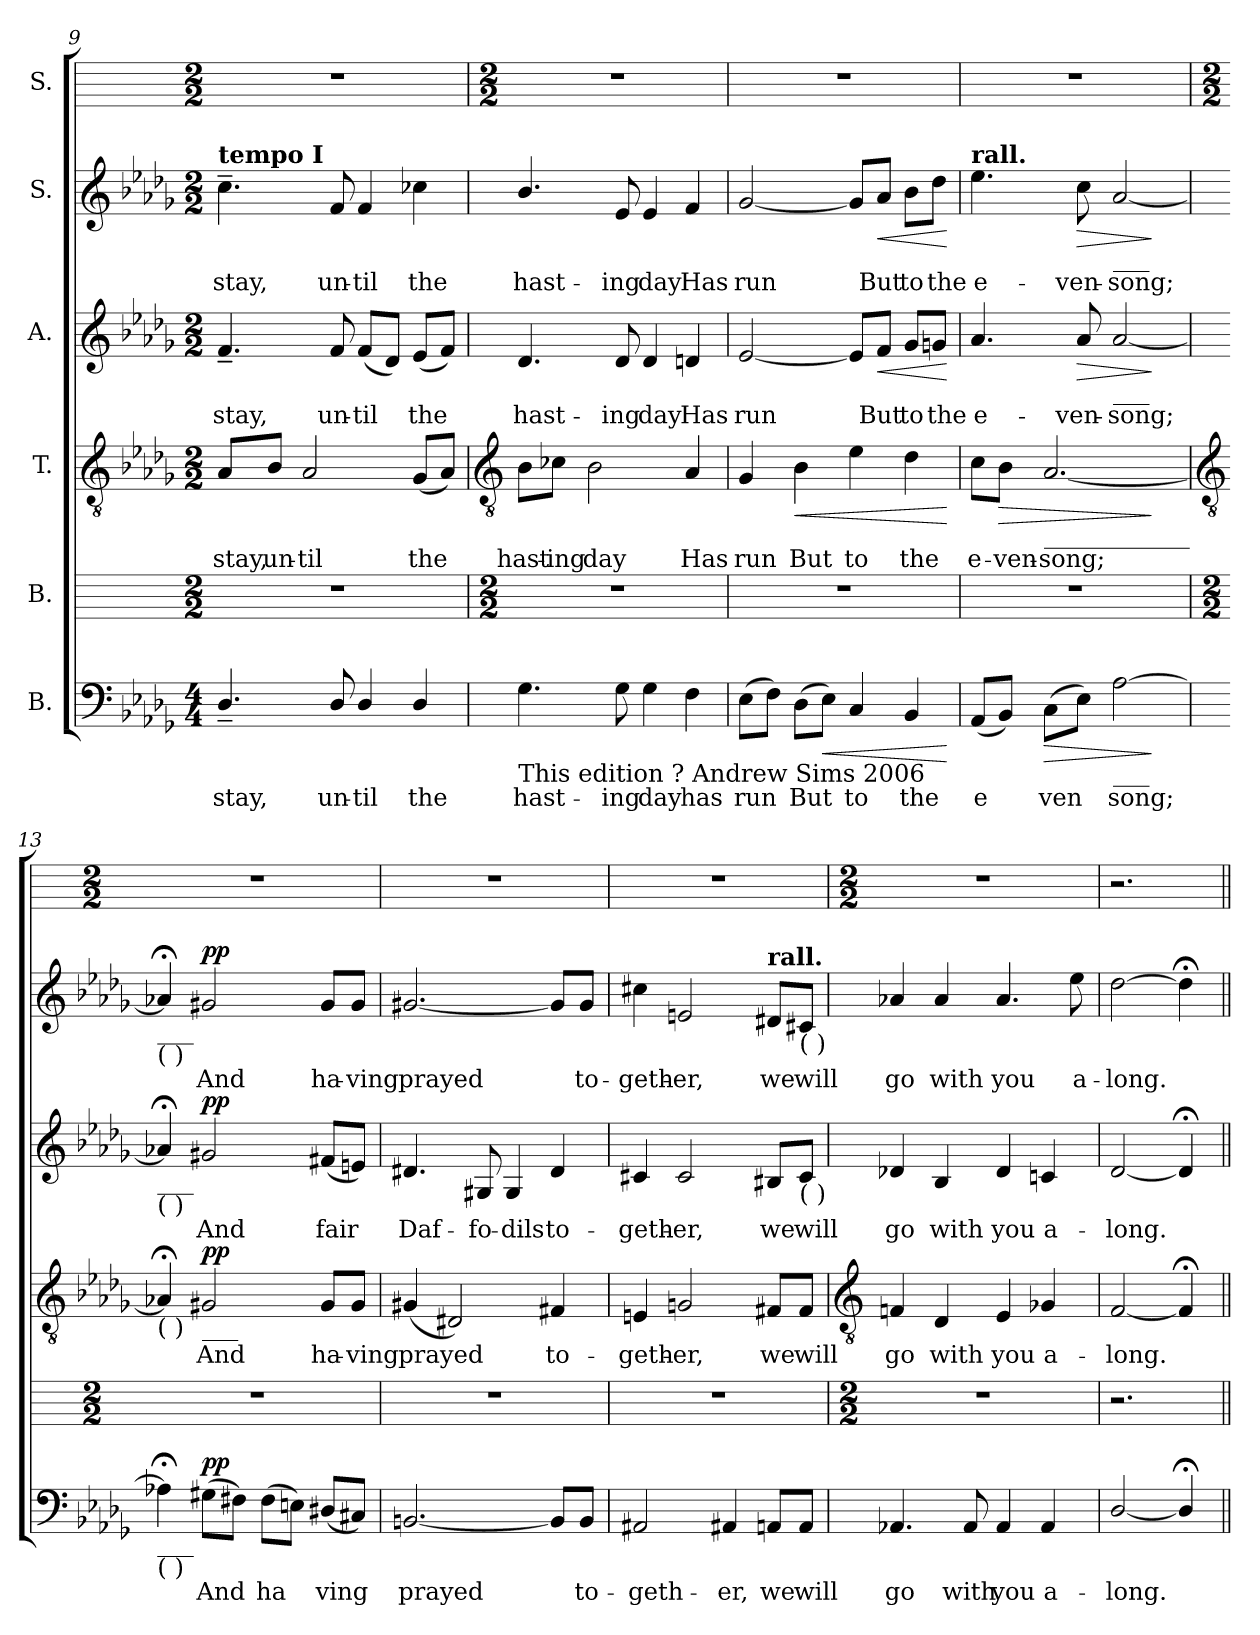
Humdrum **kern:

**kern	**text	**dynam	**kern	**kern	**text	**dynam	**kern	**text	**dynam	**kern	**text	**dynam	**kern
*part6	*part6	*part6	*part5	*part4	*part4	*part4	*part3	*part3	*part3	*part2	*part2	*part2	*part1
*staff6	*staff6	*staff6	*staff5	*staff4	*staff4	*staff4	*staff3	*staff3	*staff3	*staff2	*staff2	*staff2	*staff1
*I"B.	*	*	*I"B.	*I"T.	*	*	*I"A.	*	*	*I"S.	*	*	*I"S.
*clefF4	*	*	*	*clefGv2	*	*	*clefG2	*	*	*clefG2	*	*	*
*k[b-e-a-d-g-]	*	*	*	*k[b-e-a-d-g-]	*	*	*k[b-e-a-d-g-]	*	*	*k[b-e-a-d-g-]	*	*	*
*D-:	*	*	*	*D-:	*	*	*D-:	*	*	*D-:	*	*	*
*M4/4	*	*	*M2/2	*M2/2	*	*	*M2/2	*	*	*M2/2	*	*	*M2/2
=9	=9	=9	=9	=9	=9	=9	=9	=9	=9	=9	=9	=9	=9
!	!	!	!	!	!	!	!	!	!	!LO:TX:a:B:t=tempo I	!	!	!
!	!LO:LY:b	!	!	!	!LO:LY:b	!	!	!LO:LY:b	!	!	!LO:LY:b	!	!
4.D-~/	stay,	.	1r	8A-L	stay,	.	4.f~	stay,	.	4.cc~	stay,	.	1r
!	!	!	!	!	!LO:LY:b	!	!	!	!	!	!	!	!
.	.	.	.	8B-J	un-	.	.	.	.	.	.	.	.
!	!	!	!	!	!LO:LY:b	!	!	!	!	!	!	!	!
.	.	.	.	2A-	-til	.	.	.	.	.	.	.	.
!	!LO:LY:b	!	!	!	!	!	!	!LO:LY:b	!	!	!LO:LY:b	!	!
8D-/	un-	.	.	.	.	.	8f	un-	.	8f	un-	.	.
!	!LO:LY:b	!	!	!	!	!	!	!LO:LY:b	!	!	!LO:LY:b	!	!
4D-/	-til	.	.	.	.	.	(<8fL	-til	.	4f	-til	.	.
.	.	.	.	.	.	.	8d-J)	.	.	.	.	.	.
!	!LO:LY:b	!	!	!	!LO:LY:b	!	!	!LO:LY:b	!	!	!LO:LY:b	!	!
4D-/	the	.	.	(<8G-L	the	.	(<8e-L	the	.	4cc-X	the	.	.
.	.	.	.	8A-J)	.	.	8fJ)	.	.	.	.	.	.
!!LO:LB:g=z
=10	=10	=10	=10	=10	=10	=10	=10	=10	=10	=10	=10	=10	=10
*	*	*	*	*clefGv2	*	*	*	*	*	*	*	*	*
*	*	*	*M2/2	*	*	*	*	*	*	*	*	*	*M2/2
!LO:TX:b:t=This edition ? Andrew Sims 2006	!	!	!	!	!	!	!	!	!	!	!	!	!
!	!LO:LY:b	!	!	!	!LO:LY:b	!	!	!LO:LY:b	!	!	!LO:LY:b	!	!
4.G-	hast-	.	1r	8B-L	hast-	.	4.d-	hast-	.	4.b-/	hast-	.	1r
!	!	!	!	!	!LO:LY:b	!	!	!	!	!	!	!	!
.	.	.	.	8c-XJ	-ing	.	.	.	.	.	.	.	.
!	!	!	!	!	!LO:LY:b	!	!	!	!	!	!	!	!
.	.	.	.	2B-	day	.	.	.	.	.	.	.	.
!	!LO:LY:b	!	!	!	!	!	!	!LO:LY:b	!	!	!LO:LY:b	!	!
8G-	-ing	.	.	.	.	.	8d-	-ing	.	8e-	-ing	.	.
!	!LO:LY:b	!	!	!	!	!	!	!LO:LY:b	!	!	!LO:LY:b	!	!
4G-	day	.	.	.	.	.	4d-	day	.	4e-	day	.	.
!	!LO:LY:b	!	!	!	!LO:LY:b	!	!	!LO:LY:b	!	!	!LO:LY:b	!	!
4F	has	.	.	4A-	Has	.	4dn	Has	.	4f	Has	.	.
=11	=11	=11	=11	=11	=11	=11	=11	=11	=11	=11	=11	=11	=11
!	!LO:LY:b	!	!	!	!LO:LY:b	!	!	!LO:LY:b	!	!	!LO:LY:b	!	!
(>8E-L	run	.	1r	4G-	run	.	[2e-	run	.	[2g-	run	.	1r
8FJ)	.	.	.	.	.	.	.	.	.	.	.	.	.
!	!LO:LY:b	!	!	!	!LO:LY:b	!LO:HP:b	!	!	!	!	!	!	!
(>8D-L	But	.	.	4B-	But	<	.	.	.	.	.	.	.
!	!	!LO:HP:b	!	!	!	!	!	!	!	!	!	!	!
8E-J)	.	<	.	.	.	.	.	.	.	.	.	.	.
!	!LO:LY:b	!	!	!	!LO:LY:b	!	!	!	!	!	!	!	!
4C	to	.	.	4e-	to	.	8e-L]	.	.	8g-L]	.	.	.
!	!	!	!	!	!	!	!	!LO:LY:b	!LO:HP:b	!	!LO:LY:b	!LO:HP:b	!
.	.	.	.	.	.	.	8fJ	But	<	8a-J	But	<	.
!	!LO:LY:b	!	!	!	!LO:LY:b	!	!	!LO:LY:b	!	!	!LO:LY:b	!	!
4BB-	the	.	.	4d-	the	.	8g-L	to	.	8b-L	to	.	.
!	!	!	!	!	!	!	!	!LO:LY:b	!	!	!LO:LY:b	!	!
.	.	.	.	.	.	.	8gnJ	the	.	8dd-J	the	.	.
.	.	[	.	.	.	[	.	.	[	.	.	[	.
=12	=12	=12	=12	=12	=12	=12	=12	=12	=12	=12	=12	=12	=12
!	!	!	!	!	!	!	!	!	!	!LO:TX:a:B:t=rall.	!	!	!
!	!LO:LY:b	!	!	!	!LO:LY:b	!	!	!LO:LY:b	!	!	!LO:LY:b	!	!
(<8AA-L	e	.	1r	8cL	e-	.	4.a-	e-	.	4.ee-	e-	.	1r
!	!	!	!	!	!LO:LY:b	!LO:HP:b	!	!	!	!	!	!	!
8BB-J)	.	.	.	8B-J	-ven-	>	.	.	.	.	.	.	.
!	!	!	!	!LO:TX:b:t=____________	!	!	!	!	!	!	!	!	!
!	!LO:LY:b	!LO:HP:b	!	!	!LO:LY:b	!	!	!	!	!	!	!	!
(>8CL	ven	>	.	[2.A-	-song;	.	.	.	.	.	.	.	.
!	!	!	!	!	!	!	!	!LO:LY:b	!LO:HP:b	!	!LO:LY:b	!LO:HP:b	!
8E-J)	.	.	.	.	.	.	8a-	-ven-	>	8cc	-ven-	>	.
!	!	!	!	!	!	!	!	!	!	!LO:TX:b:t=___	!	!	!
!	!	!	!	!	!	!	!LO:TX:b:t=___	!	!	!	!	!	!
!LO:TX:b:t=___	!	!	!	!	!	!	!	!	!	!	!	!	!
!	!LO:LY:b	!	!	!	!	!	!	!LO:LY:b	!	!	!LO:LY:b	!	!
[2A-	song;	.	.	.	.	.	[2a-	-song;	.	[2a-	-song;	.	.
.	.	]	.	.	.	]	.	.	]	.	.	]	.
!!LO:LB:g=z
=13	=13	=13	=13	=13	=13	=13	=13	=13	=13	=13	=13	=13	=13
*	*	*	*	*clefGv2	*	*	*	*	*	*	*	*	*
*	*	*	*M2/2	*	*	*	*	*	*	*	*	*	*M2/2
!	!	!	!	!	!	!	!	!	!	!LO:TX:b:t=___	!	!	!
!	!	!	!	!	!	!	!	!	!	!LO:TX:b:t=(  )	!	!	!
!	!	!	!	!	!	!	!LO:TX:b:t=___	!	!	!	!	!	!
!	!	!	!	!	!	!	!LO:TX:b:t=(  )	!	!	!	!	!	!
!	!	!	!	!LO:TX:b:t=(  )	!	!	!	!	!	!	!	!	!
!LO:TX:b:t=___	!	!	!	!	!	!	!	!	!	!	!	!	!
!LO:TX:b:t=(  )	!	!	!	!	!	!	!	!	!	!	!	!	!
4A-X;<]	.	.	1r	4A-X;<]	.	.	4a-X;<]	.	.	4a-X;<]	.	.	1r
!	!	!	!	!LO:TX:b:t=___	!	!	!	!	!	!	!	!	!
!	!LO:LY:b	!LO:DY:a	!	!	!LO:LY:b	!LO:DY:b	!	!LO:LY:b	!LO:DY:a	!	!LO:LY:b	!LO:DY:a	!
(>8G#XL	And	pp	.	2G#X	And	pp	2g#X	And	pp	2g#X	And	pp	.
8F#XJ)	.	.	.	.	.	.	.	.	.	.	.	.	.
!	!LO:LY:b	!	!	!	!	!	!	!	!	!	!	!	!
(>8F#L	ha	.	.	.	.	.	.	.	.	.	.	.	.
8EnJ)	.	.	.	.	.	.	.	.	.	.	.	.	.
!	!LO:LY:b	!	!	!	!LO:LY:b	!	!	!LO:LY:b	!	!	!LO:LY:b	!	!
(<8D#XL	ving	.	.	8G#L	ha-	.	(<8f#XL	fair	.	8g#L	ha-	.	.
!	!	!	!	!	!LO:LY:b	!	!	!	!	!	!LO:LY:b	!	!
8C#XJ)	.	.	.	8G#J	-ving	.	8enJ)	.	.	8g#J	-ving	.	.
=14	=14	=14	=14	=14	=14	=14	=14	=14	=14	=14	=14	=14	=14
!	!LO:LY:b	!	!	!	!LO:LY:b	!	!	!LO:LY:b	!	!	!LO:LY:b	!	!
[2.BBn	prayed	.	1r	(<4G#X	prayed	.	4.d#X	Daf-	.	[2.g#X	prayed	.	1r
.	.	.	.	2D#X)	.	.	.	.	.	.	.	.	.
!	!	!	!	!	!	!	!	!LO:LY:b	!	!	!	!	!
.	.	.	.	.	.	.	8G#X	-fo-	.	.	.	.	.
!	!	!	!	!	!	!	!	!LO:LY:b	!	!	!	!	!
.	.	.	.	.	.	.	4G#	-dils	.	.	.	.	.
!	!	!	!	!	!LO:LY:b	!	!	!LO:LY:b	!	!	!	!	!
8BBL]	.	.	.	4F#X	to-	.	4d#	to-	.	8g#L]	.	.	.
!	!LO:LY:b	!	!	!	!	!	!	!	!	!	!LO:LY:b	!	!
8BBJ	to-	.	.	.	.	.	.	.	.	8g#J	to-	.	.
=15	=15	=15	=15	=15	=15	=15	=15	=15	=15	=15	=15	=15	=15
!	!LO:LY:b	!	!	!	!LO:LY:b	!	!	!LO:LY:b	!	!	!LO:LY:b	!	!
2AA#X	-geth-	.	1r	4En	-geth-	.	4c#X	-geth-	.	4cc#X	-geth-	.	1r
!	!	!	!	!	!LO:LY:b	!	!	!LO:LY:b	!	!	!LO:LY:b	!	!
.	.	.	.	2Gn	-er,	.	2c#	-er,	.	2en	-er,	.	.
!	!LO:LY:b	!	!	!	!	!	!	!	!	!	!	!	!
4AA#X	-er,	.	.	.	.	.	.	.	.	.	.	.	.
!	!	!	!	!	!	!	!	!	!	!LO:TX:a:B:t=rall.	!	!	!
!	!LO:LY:b	!	!	!	!LO:LY:b	!	!	!LO:LY:b	!	!	!LO:LY:b	!	!
8AAL	we	.	.	8F#XL	we	.	8B#XL	we	.	8d#XL	we	.	.
!	!	!	!	!	!	!	!	!	!	!LO:TX:b:t=(   )	!	!	!
!	!	!	!	!	!	!	!LO:TX:b:t=(   )	!	!	!	!	!	!
!	!LO:LY:b	!	!	!	!LO:LY:b	!	!	!LO:LY:b	!	!	!LO:LY:b	!	!
8AAJ	will	.	.	8F#J	will	.	8c#J	will	.	8c#XJ	will	.	.
!!LO:LB:g=z
=16	=16	=16	=16	=16	=16	=16	=16	=16	=16	=16	=16	=16	=16
*	*	*	*	*clefGv2	*	*	*	*	*	*	*	*	*
*	*	*	*M2/2	*	*	*	*	*	*	*	*	*	*M2/2
!	!LO:LY:b	!	!	!	!LO:LY:b	!	!	!LO:LY:b	!	!	!LO:LY:b	!	!
4.AA-X	go	.	1r	4Fn	go	.	4d-X	go	.	4a-X	go	.	1r
!	!	!	!	!	!LO:LY:b	!	!	!LO:LY:b	!	!	!LO:LY:b	!	!
.	.	.	.	4D-	with	.	4B-	with	.	4a-	with	.	.
!	!LO:LY:b	!	!	!	!	!	!	!	!	!	!	!	!
8AA-	with	.	.	.	.	.	.	.	.	.	.	.	.
!	!LO:LY:b	!	!	!	!LO:LY:b	!	!	!LO:LY:b	!	!	!LO:LY:b	!	!
4AA-	you	.	.	4E-	you	.	4d-	you	.	4.a-	you	.	.
!	!LO:LY:b	!	!	!	!LO:LY:b	!	!	!LO:LY:b	!	!	!	!	!
4AA-	a-	.	.	4G-X	a-	.	4cn	a-	.	.	.	.	.
!	!	!	!	!	!	!	!	!	!	!	!LO:LY:b	!	!
.	.	.	.	.	.	.	.	.	.	8ee-	a-	.	.
=17	=17	=17	=17	=17	=17	=17	=17	=17	=17	=17	=17	=17	=17
!	!LO:LY:b	!	!	!	!LO:LY:b	!	!	!LO:LY:b	!	!	!LO:LY:b	!	!
[2D-/	-long.	.	2.r	[2F	-long.	.	[2d-	-long.	.	[2dd-	-long.	.	2.r
4D-;</]	.	.	.	4F;<]	.	.	4d-;<]	.	.	4dd-;<]	.	.	.
=||	=||	=||	=||	=||	=||	=||	=||	=||	=||	=||	=||	=||	=||
*-	*-	*-	*-	*-	*-	*-	*-	*-	*-	*-	*-	*-	*-
